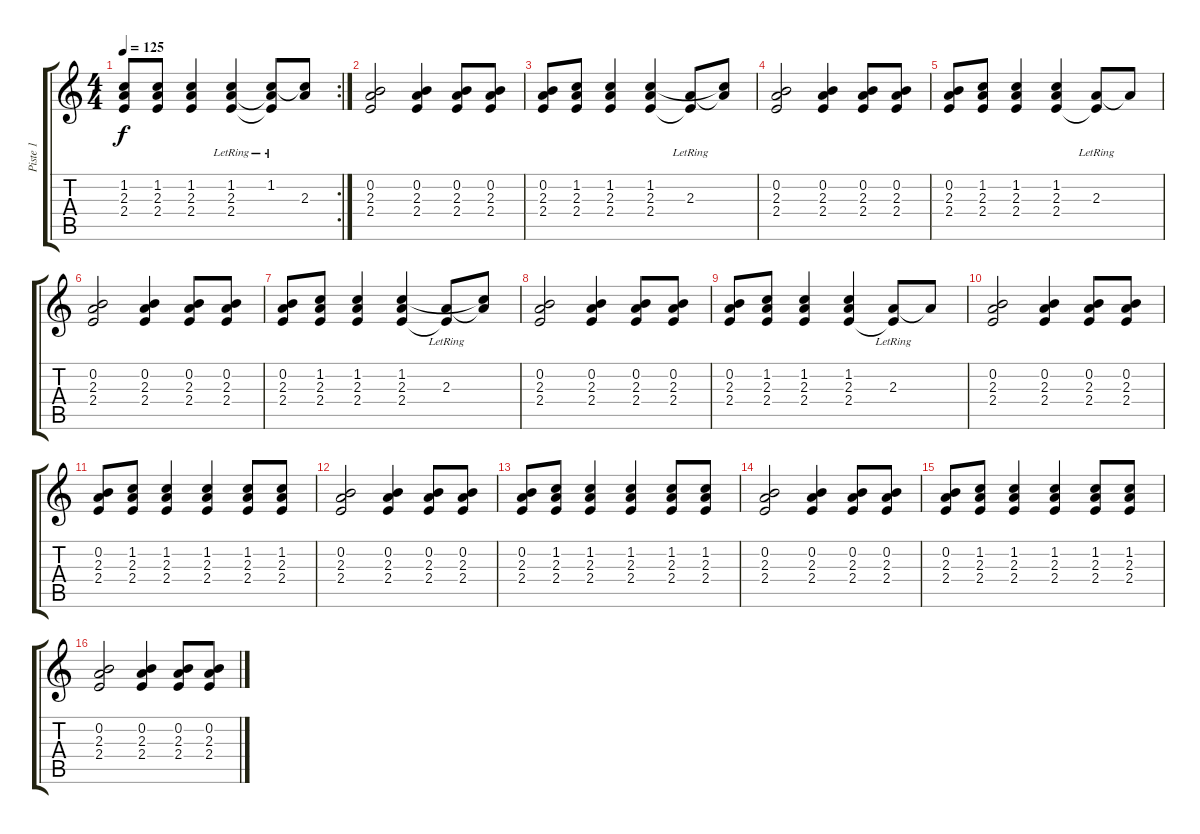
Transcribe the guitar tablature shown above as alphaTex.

\track ("Piste 1" "Piste 1") {instrument electricguitarjazz}
\staff {score tabs}
\tuning (E4 B3 G3 D3 A2 E2) {hide}
\rc 2
\ts (4 4)
\tempo 125
\clef g2
\ks c
(1.2 2.3 2.4).8{dy f} (1.2 2.3 2.4).8 (1.2 2.3 2.4).4 (1.2 2.3{lr} 2.4{lr}).4 (1.2{lr} 2.3{t} 2.4{t}).8 (1.2{t} 2.3).8 |
(0.2 2.3 2.4).2 (0.2 2.3 2.4).4 (0.2 2.3 2.4).8 (0.2 2.3 2.4).8 |
(0.2 2.3 2.4).8 (1.2 2.3 2.4).8 (1.2 2.3 2.4).4 (1.2 2.3 2.4).4 (2.3{lr} 2.4{t}).8 (1.2{t} 2.3{t}).8 |
(0.2 2.3 2.4).2 (0.2 2.3 2.4).4 (0.2 2.3 2.4).8 (0.2 2.3 2.4).8 |
(0.2 2.3 2.4).8 (1.2 2.3 2.4).8 (1.2 2.3 2.4).4 (1.2 2.3 2.4).4 (2.3{lr} 2.4{t}).8 2.3{t}.8 |
(0.2 2.3 2.4).2 (0.2 2.3 2.4).4 (0.2 2.3 2.4).8 (0.2 2.3 2.4).8 |
(0.2 2.3 2.4).8 (1.2 2.3 2.4).8 (1.2 2.3 2.4).4 (1.2 2.3 2.4).4 (2.3{lr} 2.4{t}).8 (1.2{t} 2.3{t}).8 |
(0.2 2.3 2.4).2 (0.2 2.3 2.4).4 (0.2 2.3 2.4).8 (0.2 2.3 2.4).8 |
(0.2 2.3 2.4).8 (1.2 2.3 2.4).8 (1.2 2.3 2.4).4 (1.2 2.3 2.4).4 (2.3{lr} 2.4{t}).8 2.3{t}.8 |
(0.2 2.3 2.4).2 (0.2 2.3 2.4).4 (0.2 2.3 2.4).8 (0.2 2.3 2.4).8 |
(0.2 2.3 2.4).8 (1.2 2.3 2.4).8 (1.2 2.3 2.4).4 (1.2 2.3 2.4).4 (1.2 2.3 2.4).8 (1.2 2.3 2.4).8 |
(0.2 2.3 2.4).2 (0.2 2.3 2.4).4 (0.2 2.3 2.4).8 (0.2 2.3 2.4).8 |
(0.2 2.3 2.4).8 (1.2 2.3 2.4).8 (1.2 2.3 2.4).4 (1.2 2.3 2.4).4 (1.2 2.3 2.4).8 (1.2 2.3 2.4).8 |
(0.2 2.3 2.4).2 (0.2 2.3 2.4).4 (0.2 2.3 2.4).8 (0.2 2.3 2.4).8 |
(0.2 2.3 2.4).8 (1.2 2.3 2.4).8 (1.2 2.3 2.4).4 (1.2 2.3 2.4).4 (1.2 2.3 2.4).8 (1.2 2.3 2.4).8 |
(0.2 2.3 2.4).2 (0.2 2.3 2.4).4 (0.2 2.3 2.4).8 (0.2 2.3 2.4).8
